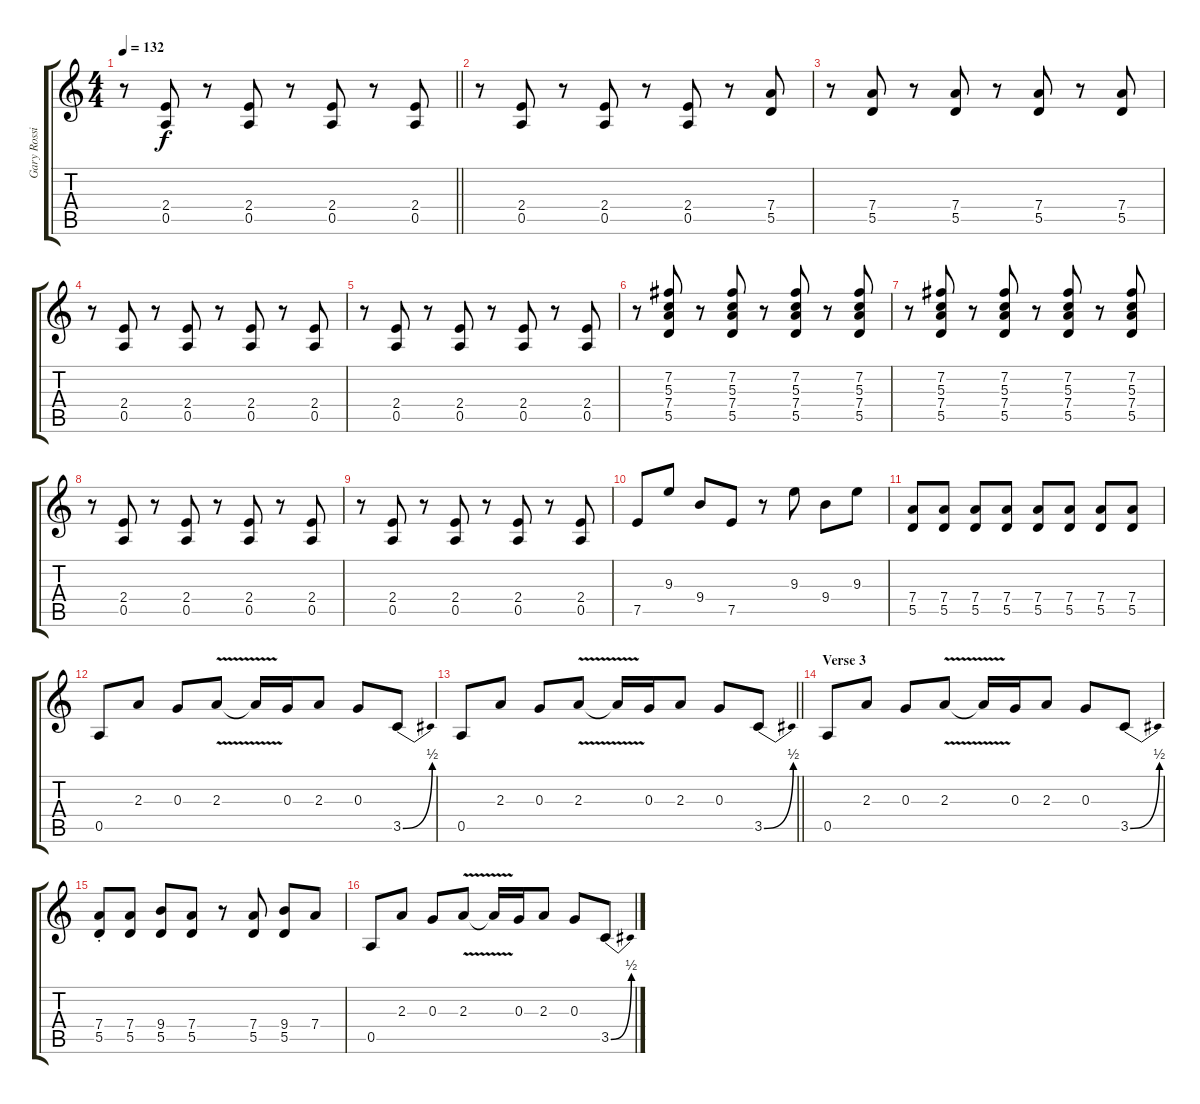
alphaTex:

\track ("Gary Rossington" "Gary Rossi") {instrument overdrivenguitar}
\staff {score tabs}
\tuning (E4 B3 G3 D3 A2 E2) {hide}
\ts (4 4)
\tempo 132
\clef g2
\barLineRight lightlight
\ks c
r.8{dy f} (2.4 0.5).8 r.8 (2.4 0.5).8 r.8 (2.4 0.5).8 r.8 (2.4 0.5).8 |
r.8 (2.4 0.5).8 r.8 (2.4 0.5).8 r.8 (2.4 0.5).8 r.8 (7.4 5.5).8 |
r.8 (7.4 5.5).8 r.8 (7.4 5.5).8 r.8 (7.4 5.5).8 r.8 (7.4 5.5).8 |
r.8 (2.4 0.5).8 r.8 (2.4 0.5).8 r.8 (2.4 0.5).8 r.8 (2.4 0.5).8 |
r.8 (2.4 0.5).8 r.8 (2.4 0.5).8 r.8 (2.4 0.5).8 r.8 (2.4 0.5).8 |
r.8 (7.2 5.3 7.4 5.5).8 r.8 (7.2 5.3 7.4 5.5).8 r.8 (7.2 5.3 7.4 5.5).8 r.8 (7.2 5.3 7.4 5.5).8 |
r.8 (7.2 5.3 7.4 5.5).8 r.8 (7.2 5.3 7.4 5.5).8 r.8 (7.2 5.3 7.4 5.5).8 r.8 (7.2 5.3 7.4 5.5).8 |
r.8 (2.4 0.5).8 r.8 (2.4 0.5).8 r.8 (2.4 0.5).8 r.8 (2.4 0.5).8 |
r.8 (2.4 0.5).8 r.8 (2.4 0.5).8 r.8 (2.4 0.5).8 r.8 (2.4 0.5).8 |
7.5.8 9.3.8 9.4.8 7.5.8 r.8 9.3.8 9.4.8 9.3.8 |
(7.4 5.5).8 (7.4 5.5).8 (7.4 5.5).8 (7.4 5.5).8 (7.4 5.5).8 (7.4 5.5).8 (7.4 5.5).8 (7.4 5.5).8 |
0.5.8 2.3.8 0.3.8 2.3{v}.8 2.3{t}.16 0.3.16 2.3.8 0.3.8 3.5{be (bend 0 0 60 2)}.8 |
\barLineRight lightlight
0.5.8 2.3.8 0.3.8 2.3{v}.8 2.3{t}.16 0.3.16 2.3.8 0.3.8 3.5{be (bend 0 0 60 2)}.8 |
\section ("" "Verse 3")
0.5.8 2.3.8 0.3.8 2.3{v}.8 2.3{t}.16 0.3.16 2.3.8 0.3.8 3.5{be (bend 0 0 60 2)}.8 |
(7.4{st} 5.5{st}).8 (7.4 5.5).8 (9.4 5.5).8 (7.4 5.5).8 r.8 (7.4 5.5).8 (9.4 5.5).8 7.4.8 |
0.5.8 2.3.8 0.3.8 2.3{v}.8 2.3{t}.16 0.3.16 2.3.8 0.3.8 3.5{be (bend 0 0 60 2)}.8
